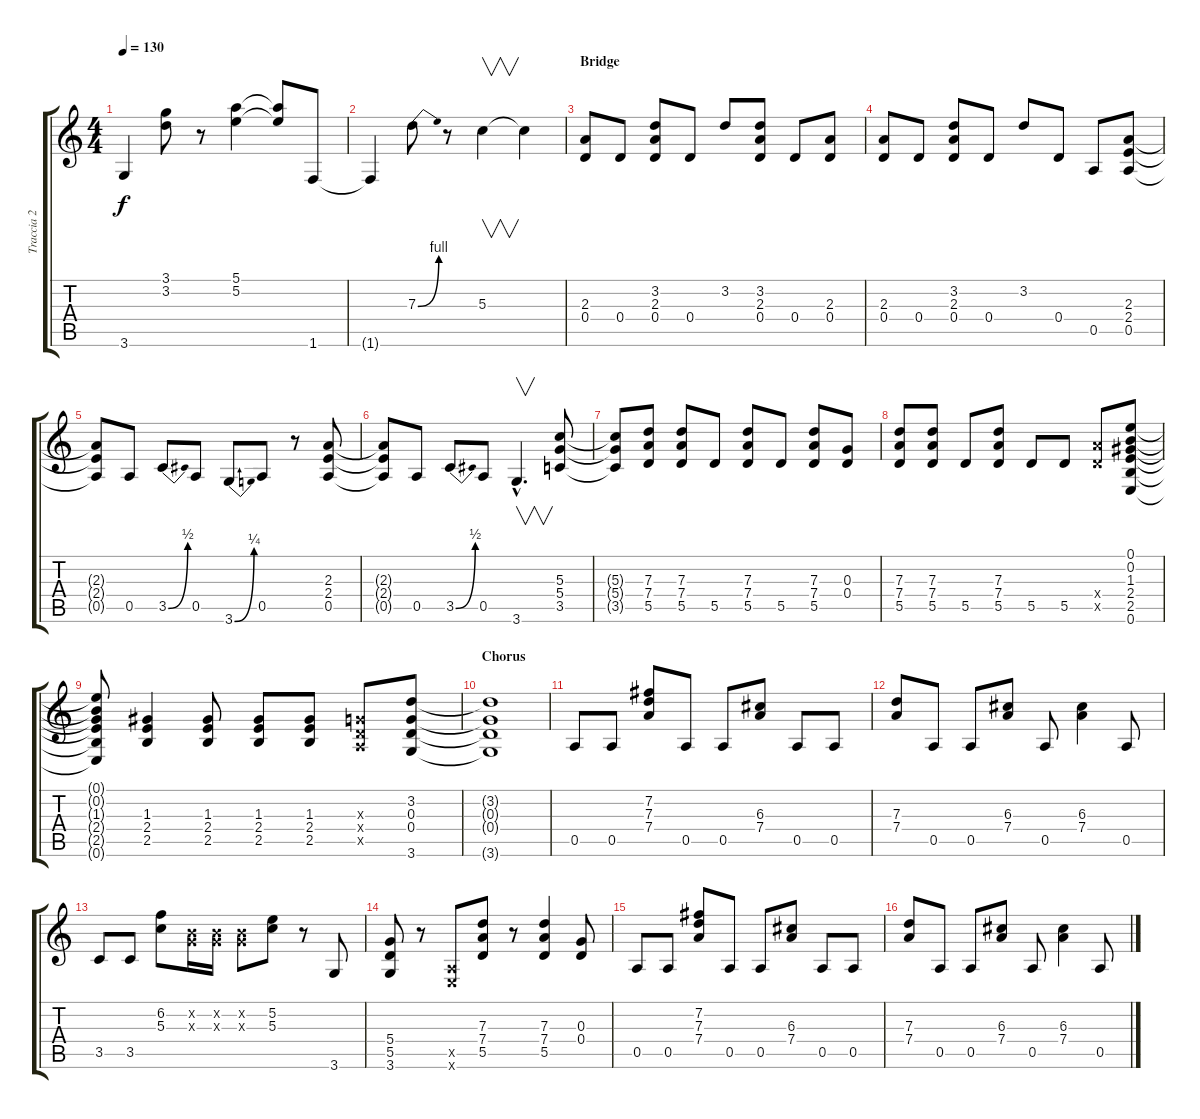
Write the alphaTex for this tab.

\track ("Traccia 2" "Traccia 2") {instrument distortionguitar}
\staff {score tabs}
\tuning (E4 B3 G3 D3 A2 E2) {hide}
\ts (4 4)
\tempo 130
\clef g2
\ks c
3.6{t}.4{dy f} (3.1 3.2).8 r.8 (5.1 5.2).4 (5.1{t} 5.2{t}).8 1.6.8 |
1.6{t}.4 7.3{be (bend 0 0 60 4)}.8 r.8 5.3.4{v} 5.3{t}.4 |
\section ("" "Bridge")
(2.3 0.4).8 0.4.8 (3.2 2.3 0.4).8 0.4.8 3.2.8 (3.2 2.3 0.4).8 0.4.8 (2.3 0.4).8 |
(2.3 0.4).8 0.4.8 (3.2 2.3 0.4).8 0.4.8 3.2.8 0.4.8 0.5.8 (2.3 2.4 0.5).8 |
(2.3{t} 2.4{t} 0.5{t}).8 0.5.8 3.5{be (bend 0 0 60 2)}.8 0.5.8 3.6{be (bend 0 0 60 1)}.8 0.5.8 r.8 (2.3 2.4 0.5).8 |
(2.3{t} 2.4{t} 0.5{t}).8 0.5.8 3.5{be (bend 0 0 60 2)}.8 0.5.8 3.6{hac}.4{v d} (5.3 5.4 3.5).8 |
(5.3{t} 5.4{t} 3.5{t}).8 (7.3 7.4 5.5).8 (7.3 7.4 5.5).8 5.5.8 (7.3 7.4 5.5).8 5.5.8 (7.3 7.4 5.5).8 (0.3 0.4).8 |
(7.3 7.4 5.5).8 (7.3 7.4 5.5).8 5.5.8 (7.3 7.4 5.5).8 5.5.8 5.5.8 (7.4{x} 5.5{x}).8 (0.1 0.2 1.3 2.4 2.5 0.6).8 |
(0.1{t} 0.2{t} 1.3{t} 2.4{t} 2.5{t} 0.6{t}).8 (1.3 2.4 2.5).4 (1.3 2.4 2.5).8 (1.3 2.4 2.5).8 (1.3 2.4 2.5).8 (0.3{x} 0.4{x} 0.5{x}).8 (3.2 0.3 0.4 3.6).8 |
\section ("" "Chorus")
(3.2{t} 0.3{t} 0.4{t} 3.6{t}).1 |
0.5.8 0.5.8 (7.2 7.3 7.4).8 0.5.8 0.5.8 (6.3 7.4).8 0.5.8 0.5.8 |
(7.3 7.4).8 0.5.8 0.5.8 (6.3 7.4).8 0.5.8 (6.3 7.4).4 0.5.8 |
3.5.8 3.5.8 (6.2 5.3).8 (0.2{x} 0.3{x}).16 (0.2{x} 0.3{x}).16 (0.2{x} 0.3{x}).8 (5.2 5.3).8 r.8 3.6.8 |
(5.4 5.5 3.6).8 r.8 (0.5{x} 0.6{x}).8 (7.3 7.4 5.5).8 r.8 (7.3 7.4 5.5).4 (0.3 0.4).8 |
0.5.8 0.5.8 (7.2 7.3 7.4).8 0.5.8 0.5.8 (6.3 7.4).8 0.5.8 0.5.8 |
(7.3 7.4).8 0.5.8 0.5.8 (6.3 7.4).8 0.5.8 (6.3 7.4).4 0.5.8
